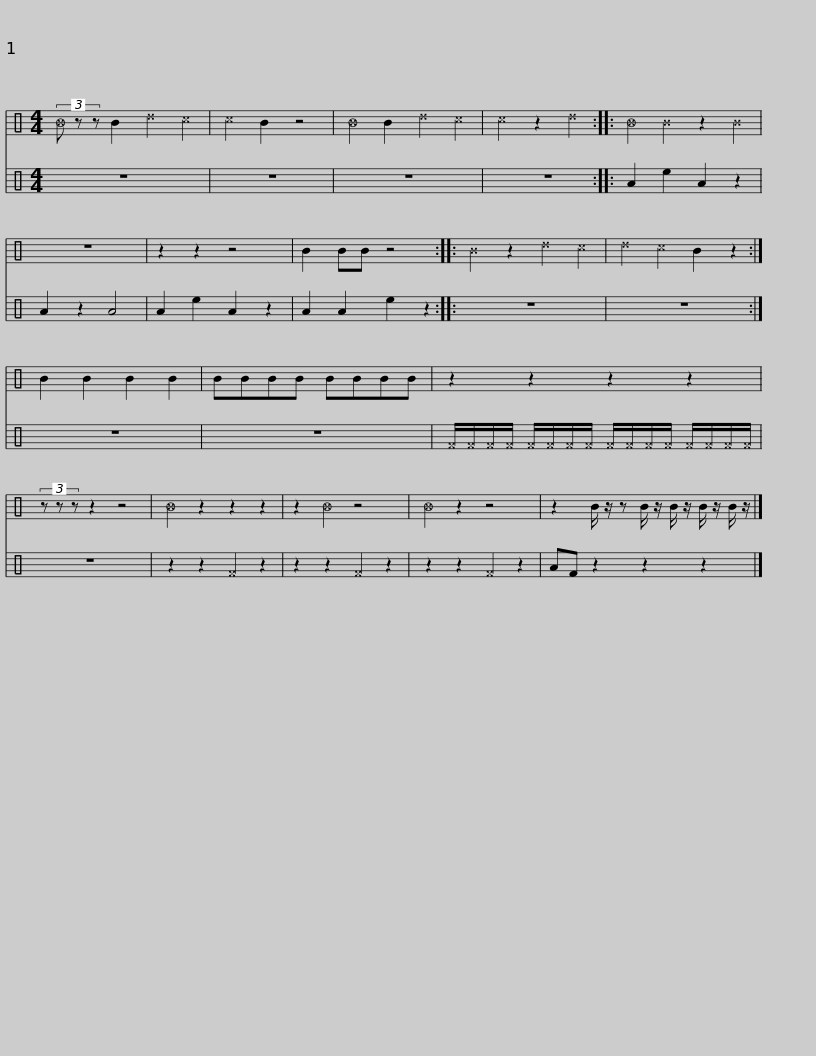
X:1
%%score 1 2
L:1/8
M:4/4
I:linebreak $
K:C
V:1 perc
K:none
V:2 perc
K:none
V:1
 (3_B z z B2 ^d2 ^c2 | ^c2 B2 z4 | _B2 B2 ^d2 ^c2 | ^c2 z2 ^d4 :: _B2 ^B2 z2 ^B2 | %5
 z8 | z2 z2 z4 | B2 BB z4 ::$ ^B2 z2 ^d2 ^c2 | ^d2 ^c2 B2 z2 :| %10
 B2 B2 B2 B2 | BBBB BBBB | z2 z2 z2 z2 | (3z z z z2 z4 |$ _B2 z2 z2 z2 | %15
 z2 _B2 z4 | _B2 z2 z4 | z2 B/ z/ z B/ z/ B/ z/ B/ z/ B/ z/ |] %18
V:2
 z8 | z8 | z8 | z8 :: A2 e2 A2 z2 | %5
 A2 z2 A4 | A2 e2 A2 z2 | A2 A2 e2 z2 ::$ z8 | z8 :| %10
 z8 | z8 | ^F/^F/^F/^F/ ^F/^F/^F/^F/ ^F/^F/^F/^F/ ^F/^F/^F/^F/ | z8 |$ z2 z2 ^F2 z2 | %15
 z2 z2 ^F2 z2 | z2 z2 ^F2 z2 | AF z2 z2 z2 |] %18
